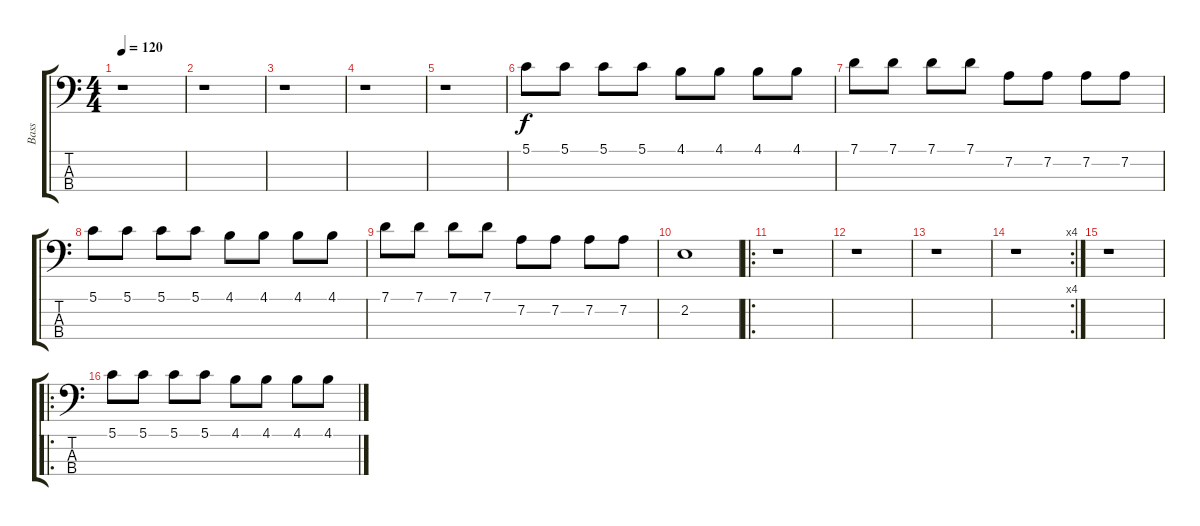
\track ("Bass" "Bass") {instrument electricbassfinger}
\staff {score tabs}
\tuning (G2 D2 A1 E1) {hide}
\ts (4 4)
\tempo 120
\clef f4
\ks c
r.1{dy f instrument electricbassfinger} |
r.1 |
r.1 |
r.1 |
r.1 |
5.1.8 5.1.8 5.1.8 5.1.8 4.1.8 4.1.8 4.1.8 4.1.8 |
7.1.8 7.1.8 7.1.8 7.1.8 7.2.8 7.2.8 7.2.8 7.2.8 |
5.1.8 5.1.8 5.1.8 5.1.8 4.1.8 4.1.8 4.1.8 4.1.8 |
7.1.8 7.1.8 7.1.8 7.1.8 7.2.8 7.2.8 7.2.8 7.2.8 |
2.2.1 |
\ro
r.1 |
r.1 |
r.1 |
\rc 4
r.1 |
r.1 |
\ro
5.1.8 5.1.8 5.1.8 5.1.8 4.1.8 4.1.8 4.1.8 4.1.8
